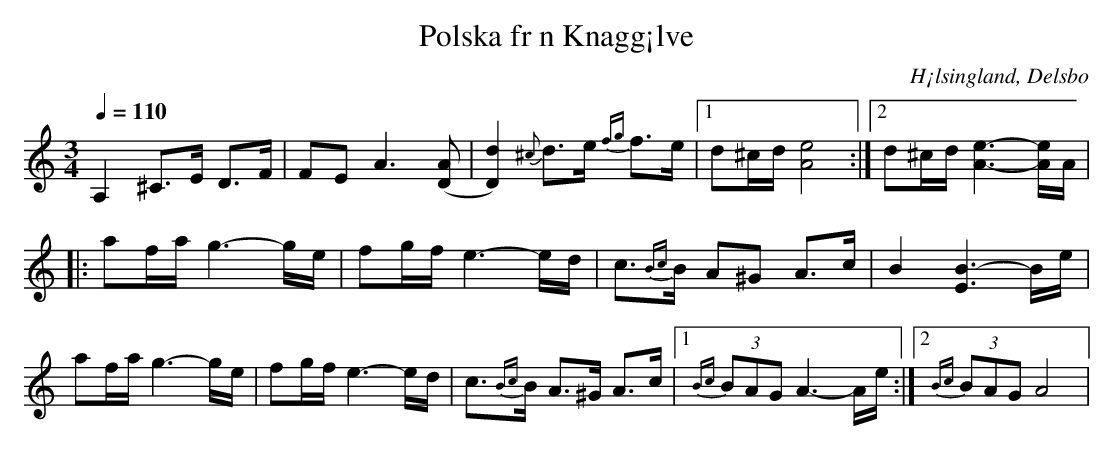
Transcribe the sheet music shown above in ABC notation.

X:1
T: Polska fr n Knagg¡lve
O: H¡lsingland, Delsbo
M: 3/4
K: Am
Q: 1/4=110
A,2 ^C>E D>F|FE A3 [(DA]|[D)d]2 {^c}d>e {fg}f>e|[1d^c/d/ [A e]4:|[2 d^c/d/ [A e]3-[A e]/A/|
|:af/a/ g3 -g/e/| fg/f/ e3- e/d/ |c>{Bc}B A^G A>c|B2 [E B]3- B/e/ |
af/a/ g3 -g/e/|fg/f/ e3- e/d/|c>{Bc}B A>^G A>c |[1 {Bc}(3BAG A3 - A/e/ :|[2 {Bc}(3BAG A4 |
